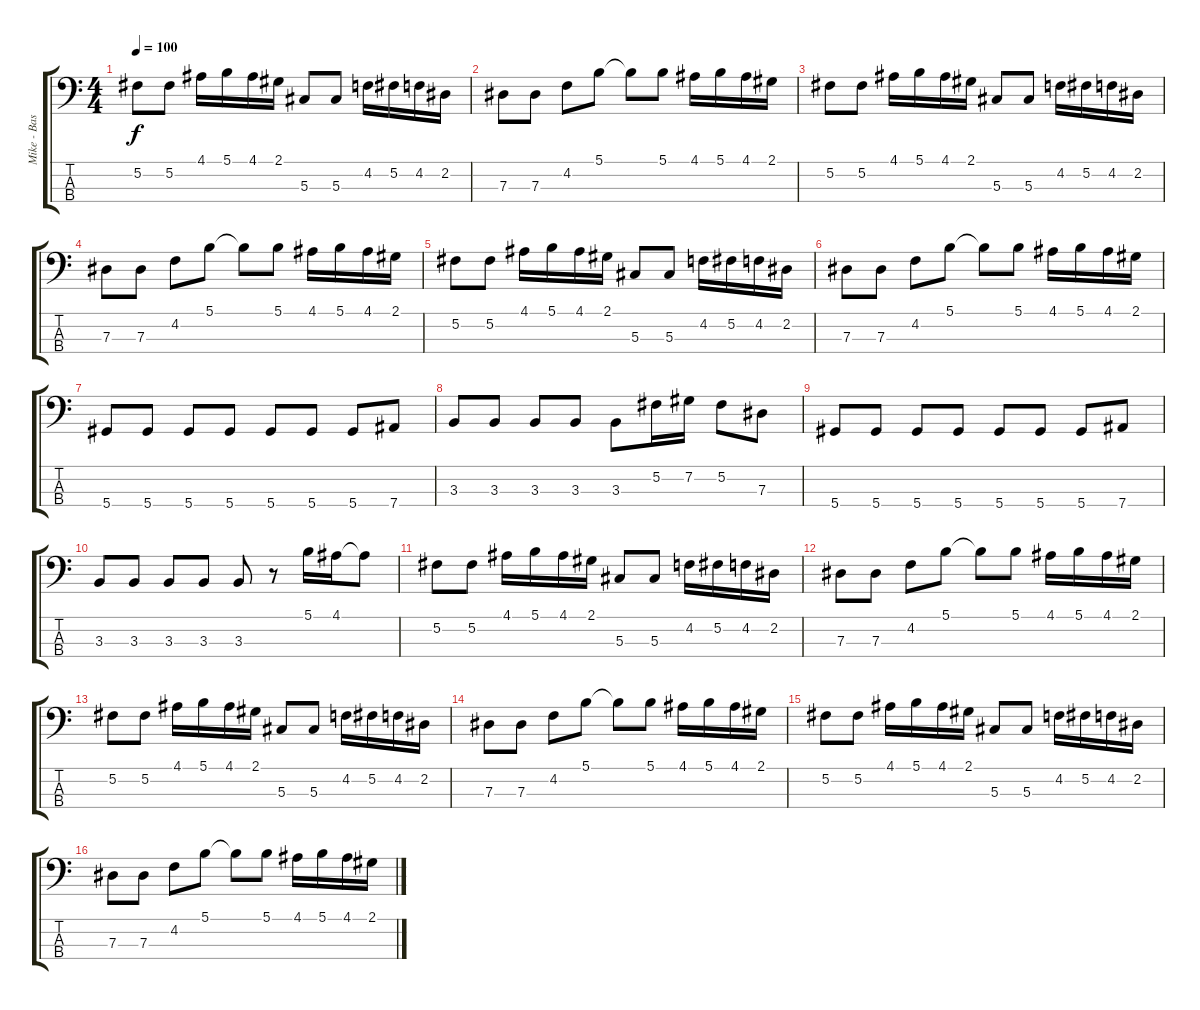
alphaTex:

\track ("Mike - Bass Right" "Mike - Bas") {instrument electricbasspick}
\staff {score tabs}
\tuning (Gb2 Db2 Ab1 Eb1) {hide}
\ts (4 4)
\tempo 100
\clef f4
\ks c
5.2.8{dy f} 5.2.8 4.1.16 5.1.16 4.1.16 2.1.16 5.3.8 5.3.8 4.2.16 5.2.16 4.2.16 2.2.16 |
7.3.8 7.3.8 4.2.8 5.1.8 5.1{t}.8 5.1.8 4.1.16 5.1.16 4.1.16 2.1.16 |
5.2.8 5.2.8 4.1.16 5.1.16 4.1.16 2.1.16 5.3.8 5.3.8 4.2.16 5.2.16 4.2.16 2.2.16 |
7.3.8 7.3.8 4.2.8 5.1.8 5.1{t}.8 5.1.8 4.1.16 5.1.16 4.1.16 2.1.16 |
5.2.8 5.2.8 4.1.16 5.1.16 4.1.16 2.1.16 5.3.8 5.3.8 4.2.16 5.2.16 4.2.16 2.2.16 |
7.3.8 7.3.8 4.2.8 5.1.8 5.1{t}.8 5.1.8 4.1.16 5.1.16 4.1.16 2.1.16 |
5.4.8 5.4.8 5.4.8 5.4.8 5.4.8 5.4.8 5.4.8 7.4.8 |
3.3.8 3.3.8 3.3.8 3.3.8 3.3.8 5.2.16 7.2.16 5.2.8 7.3.8 |
5.4.8 5.4.8 5.4.8 5.4.8 5.4.8 5.4.8 5.4.8 7.4.8 |
3.3.8 3.3.8 3.3.8 3.3.8 3.3.8 r.8 5.1.16 4.1.16 4.1{t}.8 |
5.2.8 5.2.8 4.1.16 5.1.16 4.1.16 2.1.16 5.3.8 5.3.8 4.2.16 5.2.16 4.2.16 2.2.16 |
7.3.8 7.3.8 4.2.8 5.1.8 5.1{t}.8 5.1.8 4.1.16 5.1.16 4.1.16 2.1.16 |
5.2.8 5.2.8 4.1.16 5.1.16 4.1.16 2.1.16 5.3.8 5.3.8 4.2.16 5.2.16 4.2.16 2.2.16 |
7.3.8 7.3.8 4.2.8 5.1.8 5.1{t}.8 5.1.8 4.1.16 5.1.16 4.1.16 2.1.16 |
5.2.8 5.2.8 4.1.16 5.1.16 4.1.16 2.1.16 5.3.8 5.3.8 4.2.16 5.2.16 4.2.16 2.2.16 |
7.3.8 7.3.8 4.2.8 5.1.8 5.1{t}.8 5.1.8 4.1.16 5.1.16 4.1.16 2.1.16
